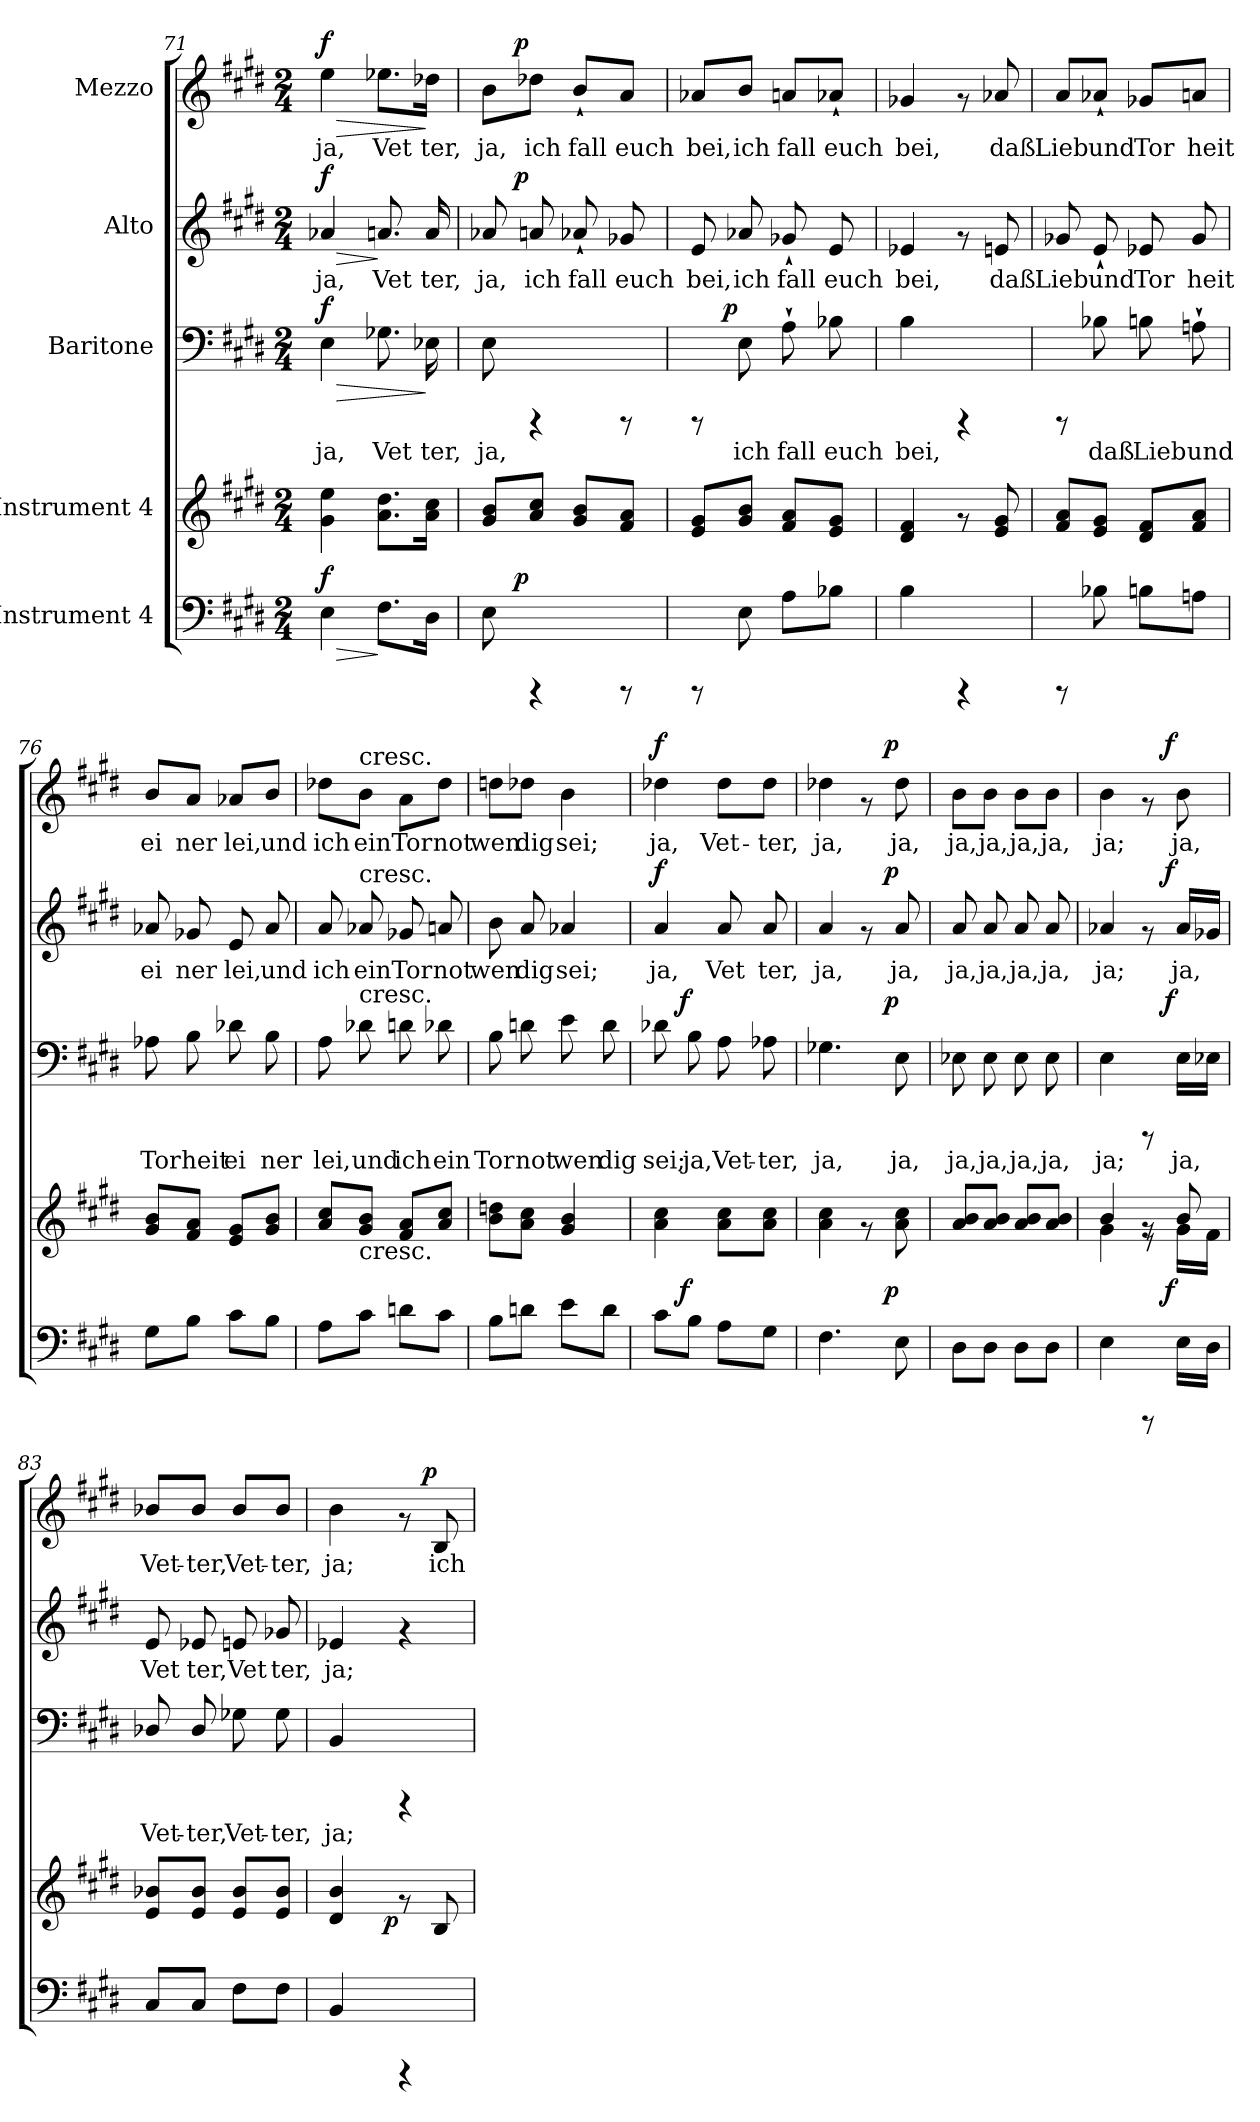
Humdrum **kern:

**kern	**dynam	**kern	**dynam	**kern	**text	**dynam	**kern	**text	**dynam	**kern	**text	**dynam
*part5	*part5	*part4	*part4	*part3	*part3	*part3	*part2	*part2	*part2	*part1	*part1	*part1
*staff5	*staff5	*staff4	*staff4	*staff3	*staff3	*staff3	*staff2	*staff2	*staff2	*staff1	*staff1	*staff1
*I"Instrument 4	*	*I"Instrument 4	*	*I"Baritone	*	*	*I"Alto	*	*	*I"Mezzo	*	*
*clefF4	*	*clefG2	*	*clefF4	*	*	*clefG2	*	*	*clefG2	*	*
*ITrd-3c-5	*	*ITrd-3c-5	*	*ITrd2c3	*	*	*ITrd2c3	*	*	*ITrd2c3	*	*
*k[f#c#g#]	*	*k[f#c#g#]	*	*k[f#c#g#d#a#e#b#]	*	*	*k[f#c#g#d#a#e#b#]	*	*	*k[f#c#g#d#a#e#b#]	*	*
*A:	*	*A:	*	*C#:	*	*	*C#:	*	*	*C#:	*	*
*M2/4	*	*M2/4	*	*M2/4	*	*	*M2/4	*	*	*M2/4	*	*
=71	=71	=71	=71	=71	=71	=71	=71	=71	=71	=71	=71	=71
!	!LO:HP:b	!	!	!	!LO:LY:b:cj	!LO:HP:b	!	!LO:LY:b:cj	!LO:HP:b	!	!LO:LY:b:cj	!LO:HP:b
!	!LO:DY:n=1:a	!	!	!	!	!LO:DY:n=1:a	!	!	!LO:DY:n=1:a	!	!	!LO:DY:n=1:a
4A\	> f	4cc#\ 4aa\	.	4C#\	ja,	> f	4f/	ja,	> f	4cc#\	ja,	> f
!	!	!	!	!	!LO:LY:b:cj	!	!	!LO:LY:b:cj	!	!	!LO:LY:b:cj	!
8.B\L	]	8.dd\ 8.gg#\L	.	8.E-\	Vet	.	8.f#/	Vet	]	8.cc\L	Vet	.
!	!	!	!	!	!LO:LY:b:cj	!	!	!LO:LY:b:cj	!	!	!LO:LY:b:cj	!
16G#\J	.	16dd\ 16ff#\J	.	16C\	ter,	]	16f#/	ter,	.	16b-\Jk	ter,	]
=72	=72	=72	=72	=72	=72	=72	=72	=72	=72	=72	=72	=72
!	!	!	!	!	!LO:LY:b:cj	!	!	!LO:LY:b:cj	!	!	!LO:LY:b:cj	!
*^	*	*	*	*	*	*	*^	*	*	*^	*	*
8A\	16.ryy	.	8cc#/ 8ee/L	.	8C#\	ja,	.	8f/	16.ryy	ja,	.	8g#\L	16.ryy	ja,	.
!	!	!LO:DY:a	!	!	!	!	!	!	!	!	!LO:DY:a	!	!	!	!LO:DY:a
.	4ryy	p	.	.	.	.	.	.	4ryy	.	p	.	4ryy	.	p
!	!	!	!	!	!	!	!	!	!	!LO:LY:b:cj	!	!	!	!LO:LY:b:cj	!
4rCCC	.	.	8ff#/ 8dd/J	.	4rCCC	.	.	8f#/	.	ich	.	8b-\J	.	ich	.
!	!	!	!	!	!	!	!	!	!	!LO:LY:b:cj	!	!	!	!LO:LY:b:cj	!
.	.	.	8cc#/ 8ee/L	.	.	.	.	8f`</	.	fall	.	8g#`</L	.	fall	.
.	8ryy	.	.	.	.	.	.	.	8ryy	.	.	.	8ryy	.	.
!	!	!	!	!	!	!	!	!	!	!LO:LY:b:cj	!	!	!	!LO:LY:b:cj	!
8rCCC	.	.	8dd/ 8b/J	.	8rCCC	.	.	8e-/	.	euch	.	8f#/J	.	euch	.
.	32ryy	.	.	.	.	.	.	.	32ryy	.	.	.	32ryy	.	.
=73	=73	=73	=73	=73	=73	=73	=73	=73	=73	=73	=73	=73	=73	=73	=73
!	!	!	!	!	!	!	!	!	!	!LO:LY:b:cj	!	!	!	!LO:LY:b:cj	!
*	*	*	*	*	*	*	*	*v	*v	*	*	*	*	*	*
*v	*v	*	*	*	*^	*	*	*	*	*	*v	*v	*	*
8rCCC	.	8a/ 8cc#/L	.	8rCCC	16.ryy	.	.	8c#/	bei,	.	8f/L	bei,	.
!	!	!	!	!	!	!	!LO:DY:a	!	!	!	!	!	!
.	.	.	.	.	4ryy	.	p	.	.	.	.	.	.
!	!	!	!	!	!	!LO:LY:b:cj	!	!	!LO:LY:b:cj	!	!	!LO:LY:b:cj	!
8A\	.	8cc#/ 8ee/J	.	8C#\	.	ich	.	8f/	ich	.	8g#/J	ich	.
!	!	!	!	!	!	!LO:LY:b:cj	!	!	!LO:LY:b:cj	!	!	!LO:LY:b:cj	!
8d\L	.	8b/ 8dd/L	.	8F#`<\	.	fall	.	8e-`</	fall	.	8f#/L	fall	.
.	.	.	.	.	8ryy	.	.	.	.	.	.	.	.
!	!	!	!	!	!	!LO:LY:b:cj	!	!	!LO:LY:b:cj	!	!	!LO:LY:b:cj	!
8e-X\J	.	8cc#/ 8a/J	.	8Gn\	.	euch	.	8c#/	euch	.	8f`</J	euch	.
.	.	.	.	.	32ryy	.	.	.	.	.	.	.	.
!!LO:LB:g=z
=74	=74	=74	=74	=74	=74	=74	=74	=74	=74	=74	=74	=74	=74
!	!	!	!	!	!	!LO:LY:b:cj	!	!	!LO:LY:b:cj	!	!	!LO:LY:b:cj	!
*	*	*	*	*v	*v	*	*	*	*	*	*	*	*
4e\	.	4g#/ 4b/	.	4G#\	bei,	.	4c/	bei,	.	4e-/	bei,	.
4rCCC	.	8rf	.	4rCCC	.	.	8rf	.	.	8rf	.	.
!	!	!	!	!	!	!	!	!LO:LY:b:cj	!	!	!LO:LY:b:cj	!
.	.	8cc#/ 8a/	.	.	.	.	8c#/	daß	.	8f/	daß	.
=75	=75	=75	=75	=75	=75	=75	=75	=75	=75	=75	=75	=75
!	!	!	!	!	!	!	!	!LO:LY:b:cj	!	!	!LO:LY:b:cj	!
8rCCC	.	8b/ 8dd/L	.	8rCCC	.	.	8e-/	Lieb	.	8f#/L	Lieb	.
!	!	!	!	!	!LO:LY:b:cj	!	!	!LO:LY:b:cj	!	!	!LO:LY:b:cj	!
8e-X\	.	8a/ 8cc#/J	.	8Gn\	daß	.	8c#`</	und	.	8f`</J	und	.
!	!	!	!	!	!LO:LY:b:cj	!	!	!LO:LY:b:cj	!	!	!LO:LY:b:cj	!
8e\L	.	8g#/ 8b/L	.	8G#\	Lieb	.	8c/	Tor	.	8e-/L	Tor	.
!	!	!	!	!	!LO:LY:b:cj	!	!	!LO:LY:b:cj	!	!	!LO:LY:b:cj	!
8dn\J	.	8dd/ 8b/J	.	8F#X`<\	und	.	8e-/	heit	.	8f#/J	heit	.
=76	=76	=76	=76	=76	=76	=76	=76	=76	=76	=76	=76	=76
!	!	!	!	!	!LO:LY:b:cj	!	!	!LO:LY:b:cj	!	!	!LO:LY:b:cj	!
8c#\L	.	8cc#/ 8ee/L	.	8F\	Tor	.	8f/	ei	.	8g#/L	ei	.
!	!	!	!	!	!LO:LY:b:cj	!	!	!LO:LY:b:cj	!	!	!LO:LY:b:cj	!
8e\J	.	8b/ 8dd/J	.	8G#\	heit	.	8e-/	ner	.	8f#/J	ner	.
!	!	!	!	!	!LO:LY:b:cj	!	!	!LO:LY:b:cj	!	!	!LO:LY:b:cj	!
8f#\L	.	8a/ 8cc#/L	.	8B-\	ei	.	8c#/	lei,	.	8f/L	lei,	.
!	!	!	!	!	!LO:LY:b:cj	!	!	!LO:LY:b:cj	!	!	!LO:LY:b:cj	!
8e\J	.	8ee/ 8cc#/J	.	8G#\	ner	.	8f/	und	.	8g#/J	und	.
=77	=77	=77	=77	=77	=77	=77	=77	=77	=77	=77	=77	=77
!	!	!	!	!	!LO:LY:b:cj	!	!	!LO:LY:b:cj	!	!	!LO:LY:b:cj	!
8d\L	.	8ff#/ 8dd/L	.	8F#\	lei,	.	8f#/	ich	.	8b-\L	ich	.
!	!	!	!	!	!	!	!	!	!	!LO:TX:a:t=cresc.	!	!
!	!	!	!	!	!	!	!LO:TX:a:t=cresc.	!	!	!	!	!
!	!	!	!	!LO:TX:a:t=cresc.	!	!	!	!	!	!	!	!
!	!	!LO:TX:b:t=cresc.	!	!	!	!	!	!	!	!	!	!
!	!	!	!	!	!LO:LY:b:cj	!	!	!LO:LY:b:cj	!	!	!LO:LY:b:cj	!
8f#\J	.	8ee/ 8cc#/J	.	8B-\	und	.	8f/	ein	.	8g#\J	ein	.
!	!	!	!	!	!LO:LY:b:cj	!	!	!LO:LY:b:cj	!	!	!LO:LY:b:cj	!
8gn\L	.	8dd/ 8b/L	.	8Bn\	ich	.	8e-/	Tor	.	8f#\L	Tor	.
!	!	!	!	!	!LO:LY:b:cj	!	!	!LO:LY:b:cj	!	!	!LO:LY:b:cj	!
8f#\J	.	8ff#/ 8dd/J	.	8B-\	ein	.	8f#/	not	.	8b-\J	not	.
=78	=78	=78	=78	=78	=78	=78	=78	=78	=78	=78	=78	=78
!	!	!	!	!	!LO:LY:b:cj	!	!	!LO:LY:b:cj	!	!	!LO:LY:b:cj	!
8e\L	.	8ee\ 8ggn\L	.	8G#\	Tor	.	8g#\	wen	.	8bn\L	wen	.
!	!	!	!	!	!LO:LY:b:cj	!	!	!LO:LY:b:cj	!	!	!LO:LY:b:cj	!
8gn\J	.	8dd\ 8ff#\J	.	8Bn\	not	.	8f#/	dig	.	8b-\J	dig	.
!	!	!	!	!	!LO:LY:b:cj	!	!	!LO:LY:b:cj	!	!	!LO:LY:b:cj	!
8a\L	.	4cc#/ 4ee/	.	8c#\	wen	.	4f/	sei;	.	4g#\	sei;	.
!	!	!	!	!	!LO:LY:b:cj	!	!	!	!	!	!	!
8g\J	.	.	.	8B\	dig	.	.	.	.	.	.	.
!!LO:PB:g=z
=79	=79	=79	=79	=79	=79	=79	=79	=79	=79	=79	=79	=79
!	!	!	!	!	!LO:LY:b:cj	!	!	!LO:LY:b:cj	!LO:DY:a	!	!LO:LY:b:cj	!LO:DY:a
*^	*	*	*	*^	*	*	*	*	*	*	*	*
8f#\L	16..ryy	.	4dd\ 4ff#\	.	8B-\	16..ryy	sei;	.	4f#/	ja,	f	4b-\	ja,	f
!	!	!LO:DY:a	!	!	!	!	!	!LO:DY:a	!	!	!	!	!	!
.	4ryy	f	.	.	.	4ryy	.	f	.	.	.	.	.	.
!	!	!	!	!	!	!	!LO:LY:b:cj	!	!	!	!	!	!	!
8e\J	.	.	.	.	8G#\	.	ja,	.	.	.	.	.	.	.
!	!	!	!	!	!	!	!LO:LY:b:cj	!	!	!LO:LY:b:cj	!	!	!LO:LY:b:cj	!
8d\L	.	.	8ff#\ 8dd\L	.	8F#\	.	Vet-	.	8f#/	Vet	.	8b-\L	Vet-	.
.	8ryy	.	.	.	.	8ryy	.	.	.	.	.	.	.	.
!	!	!	!	!	!	!	!LO:LY:b:cj	!	!	!LO:LY:b:cj	!	!	!LO:LY:b:cj	!
8c#\J	.	.	8dd\ 8ff#\J	.	8F\	.	-ter,	.	8f#/	ter,	.	8b-\J	-ter,	.
.	64ryy	.	.	.	.	64ryy	.	.	.	.	.	.	.	.
=80	=80	=80	=80	=80	=80	=80	=80	=80	=80	=80	=80	=80	=80	=80
!	!	!	!	!	!	!	!LO:LY:b:cj	!	!	!LO:LY:b:cj	!	!	!LO:LY:b:cj	!
*	*	*	*	*	*	*	*	*	*^	*	*	*^	*	*
4.B\	4ryy	.	4dd\ 4ff#\	.	4.E-\	4ryy	ja,	.	4f#/	4ryy	ja,	.	4b-\	4ryy	ja,	.
.	16.ryy	.	8rf	.	.	16.ryy	.	.	8rf	16.ryy	.	.	8rf	16.ryy	.	.
!	!	!LO:DY:a	!	!	!	!	!	!LO:DY:a	!	!	!	!LO:DY:a	!	!	!	!LO:DY:a
.	8ryy	p	.	.	.	8ryy	.	p	.	8ryy	.	p	.	8ryy	.	p
!	!	!	!	!	!	!	!LO:LY:b:cj	!	!	!	!LO:LY:b:cj	!	!	!	!LO:LY:b:cj	!
8A\	.	.	8dd\ 8ff#\	.	8C#\	.	ja,	.	8f#/	.	ja,	.	8b-\	.	ja,	.
.	32ryy	.	.	.	.	32ryy	.	.	.	32ryy	.	.	.	32ryy	.	.
=81	=81	=81	=81	=81	=81	=81	=81	=81	=81	=81	=81	=81	=81	=81	=81	=81
!	!	!	!	!	!	!	!LO:LY:b:cj	!	!	!	!LO:LY:b:cj	!	!	!	!LO:LY:b:cj	!
*	*	*	*	*	*v	*v	*	*	*	*	*	*	*v	*v	*	*
*v	*v	*	*	*	*	*	*	*v	*v	*	*	*	*	*
8G#\L	.	8dd/ 8ee/L	.	8C\	ja,	.	8f#/	ja,	.	8g#\L	ja,	.
!	!	!	!	!	!LO:LY:b:cj	!	!	!LO:LY:b:cj	!	!	!LO:LY:b:cj	!
8G#\J	.	8dd/ 8ee/J	.	8C\	ja,	.	8f#/	ja,	.	8g#\J	ja,	.
!	!	!	!	!	!LO:LY:b:cj	!	!	!LO:LY:b:cj	!	!	!LO:LY:b:cj	!
8G#\L	.	8dd/ 8ee/L	.	8C\	ja,	.	8f#/	ja,	.	8g#\L	ja,	.
!	!	!	!	!	!LO:LY:b:cj	!	!	!LO:LY:b:cj	!	!	!LO:LY:b:cj	!
8G#\J	.	8dd/ 8ee/J	.	8C\	ja,	.	8f#/	ja,	.	8g#\J	ja,	.
=82	=82	=82	=82	=82	=82	=82	=82	=82	=82	=82	=82	=82
*	*	*^	*	*	*	*	*	*	*	*	*	*
!	!	!	!	!	!	!LO:LY:b:cj	!	!	!LO:LY:b:cj	!	!	!LO:LY:b:cj	!
*^	*	*	*	*	*^	*	*	*^	*	*	*^	*	*
4A\	4ryy	.	4ee/	4cc#\	.	4C#\	4ryy	ja;	.	4f/	4ryy	ja;	.	4g#\	4ryy	ja;	.
8rCCC	16.ryy	.	8rg	8rd	.	8rCCC	16.ryy	.	.	8rf	16.ryy	.	.	8rf	16.ryy	.	.
!	!	!LO:DY:a	!	!	!	!	!	!	!LO:DY:a	!	!	!	!LO:DY:a	!	!	!	!LO:DY:a
.	8ryy	f	.	.	.	.	8ryy	.	f	.	8ryy	.	f	.	8ryy	.	f
!	!	!	!	!	!	!	!	!LO:LY:b:cj	!	!	!	!LO:LY:b:cj	!	!	!	!LO:LY:b:cj	!
16A\L	.	.	8ee/	16cc#\L	.	16C#\L	.	ja,	.	16f/L	.	ja,	.	8g#\	.	ja,	.
!	!	!	!	!	!	!	!	!LO:LY:b:cj	!	!	!	!LO:LY:b:cj	!	!	!	!	!
16G#\J	.	.	.	16b\J	.	16C\J	.	.	.	16e-/J	.	.	.	.	.	.	.
.	32ryy	.	.	.	.	.	32ryy	.	.	.	32ryy	.	.	.	32ryy	.	.
=83	=83	=83	=83	=83	=83	=83	=83	=83	=83	=83	=83	=83	=83	=83	=83	=83	=83
!	!	!	!	!	!	!	!	!LO:LY:b:cj	!	!	!	!LO:LY:b:cj	!	!	!	!LO:LY:b:cj	!
*v	*v	*	*	*	*	*v	*v	*	*	*v	*v	*	*	*v	*v	*	*
*	*	*v	*v	*	*	*	*	*	*	*	*	*	*
8F#/L	.	8a/ 8ee-X/L	.	8BB-/	Vet-	.	8c#/	Vet	.	8gn/L	Vet-	.
!	!	!	!	!	!LO:LY:b:cj	!	!	!LO:LY:b:cj	!	!	!LO:LY:b:cj	!
8F#/J	.	8a/ 8ee-/J	.	8BB-/	-ter,	.	8c/	ter,	.	8g/J	-ter,	.
!	!	!	!	!	!LO:LY:b:cj	!	!	!LO:LY:b:cj	!	!	!LO:LY:b:cj	!
8B\L	.	8a/ 8ee-/L	.	8E-\	Vet-	.	8c#/	Vet	.	8g/L	Vet-	.
!	!	!	!	!	!LO:LY:b:cj	!	!	!LO:LY:b:cj	!	!	!LO:LY:b:cj	!
8B\J	.	8ee-/ 8a/J	.	8E-\	-ter,	.	8e-/	ter,	.	8g/J	-ter,	.
=84	=84	=84	=84	=84	=84	=84	=84	=84	=84	=84	=84	=84
!	!	!	!	!	!LO:LY:b:cj	!	!	!LO:LY:b:cj	!	!	!LO:LY:b:cj	!
*	*	*^	*	*	*	*	*	*	*	*^	*	*
4E/	.	4ee/ 4g#/	8ryy	.	4GG#/	ja;	.	4c/	ja;	.	4g#\	4ryy	ja;	.
.	.	.	16ryy	.	.	.	.	.	.	.	.	.	.	.
.	.	.	64ryy	.	.	.	.	.	.	.	.	.	.	.
!	!	!	!	!LO:DY:b	!	!	!	!	!	!	!	!	!	!
.	.	.	4ryy	p	.	.	.	.	.	.	.	.	.	.
4rCCC	.	8rf	.	.	4rCCC	.	.	4rf	.	.	8rf	16.ryy	.	.
!	!	!	!	!	!	!	!	!	!	!	!	!	!	!LO:DY:a
.	.	.	.	.	.	.	.	.	.	.	.	8ryy	.	p
!	!	!	!	!	!	!	!	!	!	!	!	!	!LO:LY:b:cj	!
.	.	8e/	.	.	.	.	.	.	.	.	8G#/	.	ich	.
.	.	.	32.ryy	.	.	.	.	.	.	.	.	.	.	.
.	.	.	.	.	.	.	.	.	.	.	.	32ryy	.	.
*	*	*v	*v	*	*	*	*	*	*	*	*v	*v	*	*
=	=	=	=	=	=	=	=	=	=	=	=	=
*-	*-	*-	*-	*-	*-	*-	*-	*-	*-	*-	*-	*-
